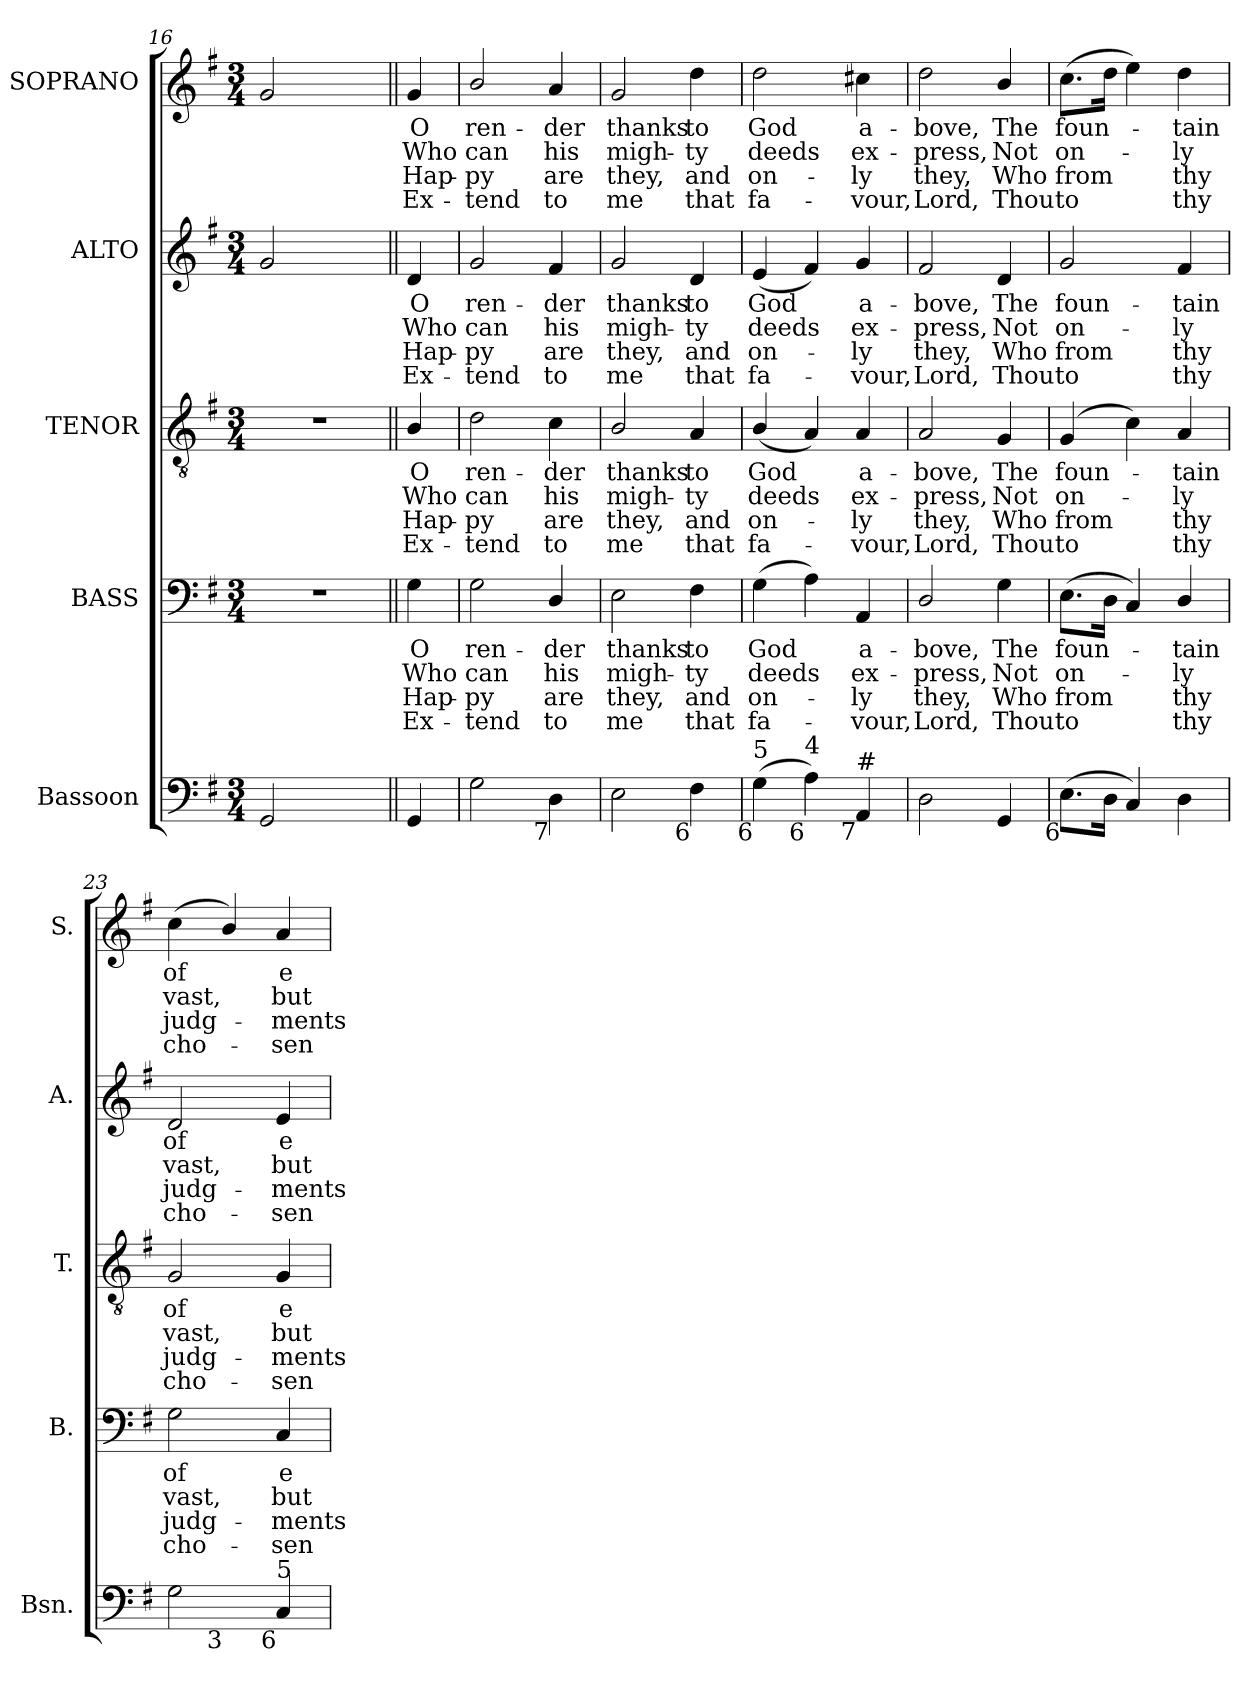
**kern	**kern	**text	**text	**text	**text	**kern	**text	**text	**text	**text	**kern	**text	**text	**text	**text	**kern	**text	**text	**text	**text
*part5	*part4	*part4	*part4	*part4	*part4	*part3	*part3	*part3	*part3	*part3	*part2	*part2	*part2	*part2	*part2	*part1	*part1	*part1	*part1	*part1
*staff5	*staff4	*staff4	*staff4	*staff4	*staff4	*staff3	*staff3	*staff3	*staff3	*staff3	*staff2	*staff2	*staff2	*staff2	*staff2	*staff1	*staff1	*staff1	*staff1	*staff1
*I"Bassoon	*I"BASS	*	*	*	*	*I"TENOR	*	*	*	*	*I"ALTO	*	*	*	*	*I"SOPRANO	*	*	*	*
*I'Bsn.	*I'B.	*	*	*	*	*I'T.	*	*	*	*	*I'A.	*	*	*	*	*I'S.	*	*	*	*
*clefF4	*clefF4	*	*	*	*	*clefGv2	*	*	*	*	*clefG2	*	*	*	*	*clefG2	*	*	*	*
*	*	*	*	*	*	*ITrd7c12	*	*	*	*	*	*	*	*	*	*	*	*	*	*
*k[f#]	*k[f#]	*	*	*	*	*k[f#]	*	*	*	*	*k[f#]	*	*	*	*	*k[f#]	*	*	*	*
*G:	*G:	*	*	*	*	*G:	*	*	*	*	*G:	*	*	*	*	*G:	*	*	*	*
*M3/4	*M3/4	*	*	*	*	*M3/4	*	*	*	*	*M3/4	*	*	*	*	*M3/4	*	*	*	*
=16	=16	=16	=16	=16	=16	=16	=16	=16	=16	=16	=16	=16	=16	=16	=16	=16	=16	=16	=16	=16
!	!LO:N:vis=1	!	!	!	!	!LO:N:vis=1	!	!	!	!	!	!	!	!	!	!	!	!	!	!
2GGi/	2.r	.	.	.	.	2.r	.	.	.	.	2gi/	.	.	.	.	2gi/	.	.	.	.
4ryy	.	.	.	.	.	.	.	.	.	.	4ryy	.	.	.	.	4ryy	.	.	.	.
!!LO:PB:g=z
=17||	=17||	=17||	=17||	=17||	=17||	=17||	=17||	=17||	=17||	=17||	=17||	=17||	=17||	=17||	=17||	=17||	=17||	=17||	=17||	=17||
!	!	!LO:LY:b:color=#000000	!LO:LY:b:color=#000000	!LO:LY:b:color=#000000	!LO:LY:b:color=#000000	!	!	!	!	!	!	!	!	!	!	!	!	!	!	!
!	!	!	!	!	!	!	!LO:LY:b:color=#000000	!LO:LY:b:color=#000000	!LO:LY:b:color=#000000	!LO:LY:b:color=#000000	!	!	!	!	!	!	!	!	!	!
!	!	!	!	!	!	!	!	!	!	!	!	!LO:LY:b:color=#000000	!LO:LY:b:color=#000000	!LO:LY:b:color=#000000	!LO:LY:b:color=#000000	!	!	!	!	!
!	!	!	!	!	!	!	!	!	!	!	!	!	!	!	!	!	!LO:LY:b:color=#000000	!LO:LY:b:color=#000000	!LO:LY:b:color=#000000	!LO:LY:b:color=#000000
4GGi/	4Gi\	O	Who	Hap-	-Ex-	4BBi/	O	Who	Hap-	-Ex-	4di/	O	Who	Hap-	-Ex-	4gi/	O	Who	Hap-	-Ex-
=18	=18	=18	=18	=18	=18	=18	=18	=18	=18	=18	=18	=18	=18	=18	=18	=18	=18	=18	=18	=18
!	!	!LO:LY:b:color=#000000	!LO:LY:b:color=#000000	!LO:LY:b:color=#000000	!LO:LY:b:color=#000000	!	!	!	!	!	!	!	!	!	!	!	!	!	!	!
!	!	!	!	!	!	!	!LO:LY:b:color=#000000	!LO:LY:b:color=#000000	!LO:LY:b:color=#000000	!LO:LY:b:color=#000000	!	!	!	!	!	!	!	!	!	!
!	!	!	!	!	!	!	!	!	!	!	!	!LO:LY:b:color=#000000	!LO:LY:b:color=#000000	!LO:LY:b:color=#000000	!LO:LY:b:color=#000000	!	!	!	!	!
!	!	!	!	!	!	!	!	!	!	!	!	!	!	!	!	!	!LO:LY:b:color=#000000	!LO:LY:b:color=#000000	!LO:LY:b:color=#000000	!LO:LY:b:color=#000000
2Gi\	2Gi\	ren-	can	-py	tend	2Di\	ren-	can	-py	tend	2gi/	ren-	can	-py	tend	2bi/	ren-	can	-py	tend
!	!	!LO:LY:b:color=#000000	!LO:LY:b:color=#000000	!LO:LY:b:color=#000000	!LO:LY:b:color=#000000	!	!	!	!	!	!	!	!	!	!	!	!	!	!	!
!	!	!	!	!	!	!	!LO:LY:b:color=#000000	!LO:LY:b:color=#000000	!LO:LY:b:color=#000000	!LO:LY:b:color=#000000	!	!	!	!	!	!	!	!	!	!
!	!	!	!	!	!	!	!	!	!	!	!	!LO:LY:b:color=#000000	!LO:LY:b:color=#000000	!LO:LY:b:color=#000000	!LO:LY:b:color=#000000	!	!	!	!	!
!LO:TX:b:rj:t=7	!	!	!	!	!	!	!	!	!	!	!	!	!	!	!	!	!	!	!	!
!	!	!	!	!	!	!	!	!	!	!	!	!	!	!	!	!	!LO:LY:b:color=#000000	!LO:LY:b:color=#000000	!LO:LY:b:color=#000000	!LO:LY:b:color=#000000
4Di\	4Di/	-der	his	are	to	4Ci\	-der	his	are	to	4f#i/	-der	his	are	to	4ai/	-der	his	are	to
=19	=19	=19	=19	=19	=19	=19	=19	=19	=19	=19	=19	=19	=19	=19	=19	=19	=19	=19	=19	=19
!	!	!LO:LY:b:color=#000000	!LO:LY:b:color=#000000	!LO:LY:b:color=#000000	!LO:LY:b:color=#000000	!	!	!	!	!	!	!	!	!	!	!	!	!	!	!
!	!	!	!	!	!	!	!LO:LY:b:color=#000000	!LO:LY:b:color=#000000	!LO:LY:b:color=#000000	!LO:LY:b:color=#000000	!	!	!	!	!	!	!	!	!	!
!	!	!	!	!	!	!	!	!	!	!	!	!LO:LY:b:color=#000000	!LO:LY:b:color=#000000	!LO:LY:b:color=#000000	!LO:LY:b:color=#000000	!	!	!	!	!
!	!	!	!	!	!	!	!	!	!	!	!	!	!	!	!	!	!LO:LY:b:color=#000000	!LO:LY:b:color=#000000	!LO:LY:b:color=#000000	!LO:LY:b:color=#000000
2Ei\	2Ei\	thanks	migh-	they,	me	2BBi/	thanks	migh-	they,	me	2gi/	thanks	migh-	they,	me	2gi/	thanks	migh-	they,	me
!	!	!LO:LY:b:color=#000000	!LO:LY:b:color=#000000	!LO:LY:b:color=#000000	!LO:LY:b:color=#000000	!	!	!	!	!	!	!	!	!	!	!	!	!	!	!
!	!	!	!	!	!	!	!LO:LY:b:color=#000000	!LO:LY:b:color=#000000	!LO:LY:b:color=#000000	!LO:LY:b:color=#000000	!	!	!	!	!	!	!	!	!	!
!	!	!	!	!	!	!	!	!	!	!	!	!LO:LY:b:color=#000000	!LO:LY:b:color=#000000	!LO:LY:b:color=#000000	!LO:LY:b:color=#000000	!	!	!	!	!
!LO:TX:b:rj:t=6	!	!	!	!	!	!	!	!	!	!	!	!	!	!	!	!	!	!	!	!
!	!	!	!	!	!	!	!	!	!	!	!	!	!	!	!	!	!LO:LY:b:color=#000000	!LO:LY:b:color=#000000	!LO:LY:b:color=#000000	!LO:LY:b:color=#000000
4F#i\	4F#i\	to	-ty	and	that	4AAi/	to	-ty	and	that	4di/	to	-ty	and	that	4ddi\	to	-ty	and	that
=20	=20	=20	=20	=20	=20	=20	=20	=20	=20	=20	=20	=20	=20	=20	=20	=20	=20	=20	=20	=20
!	!	!LO:LY:b:color=#000000	!LO:LY:b:color=#000000	!LO:LY:b:color=#000000	!LO:LY:b:color=#000000	!	!	!	!	!	!	!	!	!	!	!	!	!	!	!
!	!	!	!	!	!	!	!LO:LY:b:color=#000000	!LO:LY:b:color=#000000	!LO:LY:b:color=#000000	!LO:LY:b:color=#000000	!	!	!	!	!	!	!	!	!	!
!	!	!	!	!	!	!	!	!	!	!	!	!LO:LY:b:color=#000000	!LO:LY:b:color=#000000	!LO:LY:b:color=#000000	!LO:LY:b:color=#000000	!	!	!	!	!
!LO:TX:b:rj:t=6	!	!	!	!	!	!	!	!	!	!	!	!	!	!	!	!	!	!	!	!
!LO:TX:t=5	!	!	!	!	!	!	!	!	!	!	!	!	!	!	!	!	!	!	!	!
!	!	!	!	!	!	!	!	!	!	!	!	!	!	!	!	!	!LO:LY:b:color=#000000	!LO:LY:b:color=#000000	!LO:LY:b:color=#000000	!LO:LY:b:color=#000000
(4Gi\	(4Gi\	God	deeds	on-	-fa-	(4BBi/	God	deeds	on-	-fa-	(4ei/	God	deeds	on-	-fa-	2ddi\	God	deeds	on-	-fa-
!LO:TX:b:rj:t=6	!	!	!	!	!	!	!	!	!	!	!	!	!	!	!	!	!	!	!	!
!LO:TX:t=4	!	!	!	!	!	!	!	!	!	!	!	!	!	!	!	!	!	!	!	!
4Ai\)	4Ai\)	.	.	.	.	4AAi/)	.	.	.	.	4f#i/)	.	.	.	.	.	.	.	.	.
!	!	!LO:LY:b:color=#000000	!LO:LY:b:color=#000000	!LO:LY:b:color=#000000	!LO:LY:b:color=#000000	!	!	!	!	!	!	!	!	!	!	!	!	!	!	!
!	!	!	!	!	!	!	!LO:LY:b:color=#000000	!LO:LY:b:color=#000000	!LO:LY:b:color=#000000	!LO:LY:b:color=#000000	!	!	!	!	!	!	!	!	!	!
!	!	!	!	!	!	!	!	!	!	!	!	!LO:LY:b:color=#000000	!LO:LY:b:color=#000000	!LO:LY:b:color=#000000	!LO:LY:b:color=#000000	!	!	!	!	!
!LO:TX:b:rj:t=7	!	!	!	!	!	!	!	!	!	!	!	!	!	!	!	!	!	!	!	!
!LO:TX:t=#	!	!	!	!	!	!	!	!	!	!	!	!	!	!	!	!	!	!	!	!
!	!	!	!	!	!	!	!	!	!	!	!	!	!	!	!	!	!LO:LY:b:color=#000000	!LO:LY:b:color=#000000	!LO:LY:b:color=#000000	!LO:LY:b:color=#000000
4AAi/	4AAi/	a-	ex-	-ly	vour,	4AAi/	a-	ex-	-ly	vour,	4gi/	a-	ex-	-ly	vour,	4cc#Xi\	a-	ex-	-ly	vour,
=21	=21	=21	=21	=21	=21	=21	=21	=21	=21	=21	=21	=21	=21	=21	=21	=21	=21	=21	=21	=21
!	!	!LO:LY:b:color=#000000	!LO:LY:b:color=#000000	!LO:LY:b:color=#000000	!LO:LY:b:color=#000000	!	!	!	!	!	!	!	!	!	!	!	!	!	!	!
!	!	!	!	!	!	!	!LO:LY:b:color=#000000	!LO:LY:b:color=#000000	!LO:LY:b:color=#000000	!LO:LY:b:color=#000000	!	!	!	!	!	!	!	!	!	!
!	!	!	!	!	!	!	!	!	!	!	!	!LO:LY:b:color=#000000	!LO:LY:b:color=#000000	!LO:LY:b:color=#000000	!LO:LY:b:color=#000000	!	!	!	!	!
!	!	!	!	!	!	!	!	!	!	!	!	!	!	!	!	!	!LO:LY:b:color=#000000	!LO:LY:b:color=#000000	!LO:LY:b:color=#000000	!LO:LY:b:color=#000000
2Di\	2Di/	-bove,	-press,	they,	Lord,	2AAi/	-bove,	-press,	they,	Lord,	2f#i/	-bove,	-press,	they,	Lord,	2ddi\	-bove,	-press,	they,	Lord,
!	!	!LO:LY:b:color=#000000	!LO:LY:b:color=#000000	!LO:LY:b:color=#000000	!LO:LY:b:color=#000000	!	!	!	!	!	!	!	!	!	!	!	!	!	!	!
!	!	!	!	!	!	!	!LO:LY:b:color=#000000	!LO:LY:b:color=#000000	!LO:LY:b:color=#000000	!LO:LY:b:color=#000000	!	!	!	!	!	!	!	!	!	!
!	!	!	!	!	!	!	!	!	!	!	!	!LO:LY:b:color=#000000	!LO:LY:b:color=#000000	!LO:LY:b:color=#000000	!LO:LY:b:color=#000000	!	!	!	!	!
!	!	!	!	!	!	!	!	!	!	!	!	!	!	!	!	!	!LO:LY:b:color=#000000	!LO:LY:b:color=#000000	!LO:LY:b:color=#000000	!LO:LY:b:color=#000000
4GGi/	4Gi\	The	Not	Who	Thou	4GGi/	The	Not	Who	Thou	4di/	The	Not	Who	Thou	4bi/	The	Not	Who	Thou
=22	=22	=22	=22	=22	=22	=22	=22	=22	=22	=22	=22	=22	=22	=22	=22	=22	=22	=22	=22	=22
!	!	!LO:LY:b:color=#000000	!LO:LY:b:color=#000000	!LO:LY:b:color=#000000	!LO:LY:b:color=#000000	!	!	!	!	!	!	!	!	!	!	!	!	!	!	!
!	!	!	!	!	!	!	!LO:LY:b:color=#000000	!LO:LY:b:color=#000000	!LO:LY:b:color=#000000	!LO:LY:b:color=#000000	!	!	!	!	!	!	!	!	!	!
!	!	!	!	!	!	!	!	!	!	!	!	!LO:LY:b:color=#000000	!LO:LY:b:color=#000000	!LO:LY:b:color=#000000	!LO:LY:b:color=#000000	!	!	!	!	!
!LO:TX:b:rj:t=6	!	!	!	!	!	!	!	!	!	!	!	!	!	!	!	!	!	!	!	!
!	!	!	!	!	!	!	!	!	!	!	!	!	!	!	!	!	!LO:LY:b:color=#000000	!LO:LY:b:color=#000000	!LO:LY:b:color=#000000	!LO:LY:b:color=#000000
(8.Ei\L	(8.Ei\L	foun-	on-	from	to	(4GGi/	foun-	on-	from	to	2gi/	foun-	on-	from	to	(8.cci\L	foun-	on-	from	to
16Di\Jk	16Di\Jk	.	.	.	.	.	.	.	.	.	.	.	.	.	.	16ddi\Jk	.	.	.	.
4Ci/)	4Ci/)	.	.	.	.	4Ci\)	.	.	.	.	.	.	.	.	.	4eei\)	.	.	.	.
!	!	!LO:LY:b:color=#000000	!LO:LY:b:color=#000000	!LO:LY:b:color=#000000	!LO:LY:b:color=#000000	!	!	!	!	!	!	!	!	!	!	!	!	!	!	!
!	!	!	!	!	!	!	!LO:LY:b:color=#000000	!LO:LY:b:color=#000000	!LO:LY:b:color=#000000	!LO:LY:b:color=#000000	!	!	!	!	!	!	!	!	!	!
!	!	!	!	!	!	!	!	!	!	!	!	!LO:LY:b:color=#000000	!LO:LY:b:color=#000000	!LO:LY:b:color=#000000	!LO:LY:b:color=#000000	!	!	!	!	!
!	!	!	!	!	!	!	!	!	!	!	!	!	!	!	!	!	!LO:LY:b:color=#000000	!LO:LY:b:color=#000000	!LO:LY:b:color=#000000	!LO:LY:b:color=#000000
4Di\	4Di/	-tain	-ly	thy	thy	4AAi/	-tain	-ly	thy	thy	4f#i/	-tain	-ly	thy	thy	4ddi\	-tain	-ly	thy	thy
=23	=23	=23	=23	=23	=23	=23	=23	=23	=23	=23	=23	=23	=23	=23	=23	=23	=23	=23	=23	=23
!	!	!LO:LY:b:color=#000000	!LO:LY:b:color=#000000	!LO:LY:b:color=#000000	!LO:LY:b:color=#000000	!	!	!	!	!	!	!	!	!	!	!	!	!	!	!
!	!	!	!	!	!	!	!LO:LY:b:color=#000000	!LO:LY:b:color=#000000	!LO:LY:b:color=#000000	!LO:LY:b:color=#000000	!	!	!	!	!	!	!	!	!	!
!	!	!	!	!	!	!	!	!	!	!	!	!LO:LY:b:color=#000000	!LO:LY:b:color=#000000	!LO:LY:b:color=#000000	!LO:LY:b:color=#000000	!	!	!	!	!
!LO:TX:b:rj:t=4	!	!	!	!	!	!	!	!	!	!	!	!	!	!	!	!	!	!	!	!
!	!	!	!	!	!	!	!	!	!	!	!	!	!	!	!	!	!LO:LY:b:color=#000000	!LO:LY:b:color=#000000	!LO:LY:b:color=#000000	!LO:LY:b:color=#000000
*^	*	*	*	*	*	*	*	*	*	*	*	*	*	*	*	*	*	*	*	*
2Gi\	4ryy	2Gi\	of	vast,	judg-	-cho-	2GGi/	of	vast,	judg-	-cho-	2di/	of	vast,	judg-	-cho-	(4cci\	of	vast,	judg-	-cho-
!	!LO:TX:b:rj:t=3	!	!	!	!	!	!	!	!	!	!	!	!	!	!	!	!	!	!	!	!
.	2ryy	.	.	.	.	.	.	.	.	.	.	.	.	.	.	.	4bi/)	.	.	.	.
!	!	!	!LO:LY:b:color=#000000	!LO:LY:b:color=#000000	!LO:LY:b:color=#000000	!LO:LY:b:color=#000000	!	!	!	!	!	!	!	!	!	!	!	!	!	!	!
!	!	!	!	!	!	!	!	!LO:LY:b:color=#000000	!LO:LY:b:color=#000000	!LO:LY:b:color=#000000	!LO:LY:b:color=#000000	!	!	!	!	!	!	!	!	!	!
!	!	!	!	!	!	!	!	!	!	!	!	!	!LO:LY:b:color=#000000	!LO:LY:b:color=#000000	!LO:LY:b:color=#000000	!LO:LY:b:color=#000000	!	!	!	!	!
!LO:TX:b:rj:t=6	!	!	!	!	!	!	!	!	!	!	!	!	!	!	!	!	!	!	!	!	!
!LO:TX:t=5	!	!	!	!	!	!	!	!	!	!	!	!	!	!	!	!	!	!	!	!	!
!	!	!	!	!	!	!	!	!	!	!	!	!	!	!	!	!	!	!LO:LY:b:color=#000000	!LO:LY:b:color=#000000	!LO:LY:b:color=#000000	!LO:LY:b:color=#000000
4Ci/	.	4Ci/	e-	but	-ments	sen	4GGi/	e-	but	-ments	sen	4ei/	e-	but	-ments	sen	4ai/	e-	but	-ments	sen
*v	*v	*	*	*	*	*	*	*	*	*	*	*	*	*	*	*	*	*	*	*	*
=	=	=	=	=	=	=	=	=	=	=	=	=	=	=	=	=	=	=	=	=
*-	*-	*-	*-	*-	*-	*-	*-	*-	*-	*-	*-	*-	*-	*-	*-	*-	*-	*-	*-	*-
